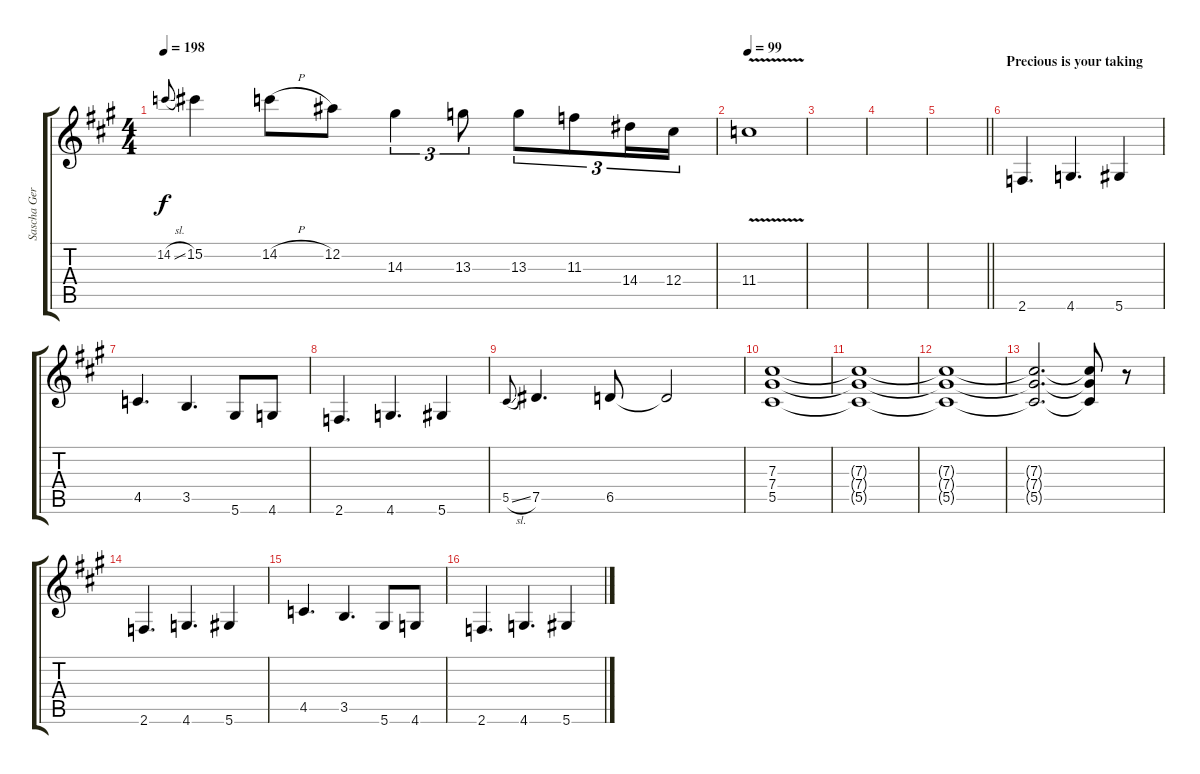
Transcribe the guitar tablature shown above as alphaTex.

\track ("Sascha Gerstner" "Sascha Ger") {instrument distortionguitar}
\staff {score tabs}
\tuning (Eb4 Bb3 Gb3 Db3 Ab2 Eb2) {hide}
\ts (4 4)
\tempo 198
\clef g2
\ks f#minor
14.2{sl}.8{gr onbeat dy f} 15.2.4 14.2{h}.8 12.2.8 14.3.4{tu (3 2)} 13.3.8{tu (3 2)} 13.3.8{tu (3 2)} 11.3.8{tu (3 2)} 14.4.16{tu (3 2)} 12.4.16{tu (3 2)} |
\tempo 99
11.4{v}.1 |
|
|
\barLineRight lightlight
|
\section ("" "Precious is your taking")
2.6.4{d} 4.6.4{d} 5.6.4 |
4.5.4{d} 3.5.4{d} 5.6.8 4.6.8 |
2.6.4{d} 4.6.4{d} 5.6.4 |
5.5{sl}.8{gr onbeat} 7.5.4{d} 6.5.8 6.5{t}.2 |
(7.3 7.4 5.5).1{instrument distortionguitar} |
(7.3{t} 7.4{t} 5.5{t}).1 |
(7.3{t} 7.4{t} 5.5{t}).1 |
(7.3{t} 7.4{t} 5.5{t}).2{d} (7.3{t} 7.4{t} 5.5{t}).8 r.8 |
2.6.4{d instrument electricguitarclean} 4.6.4{d} 5.6.4 |
4.5.4{d} 3.5.4{d} 5.6.8 4.6.8 |
2.6.4{d} 4.6.4{d} 5.6.4
